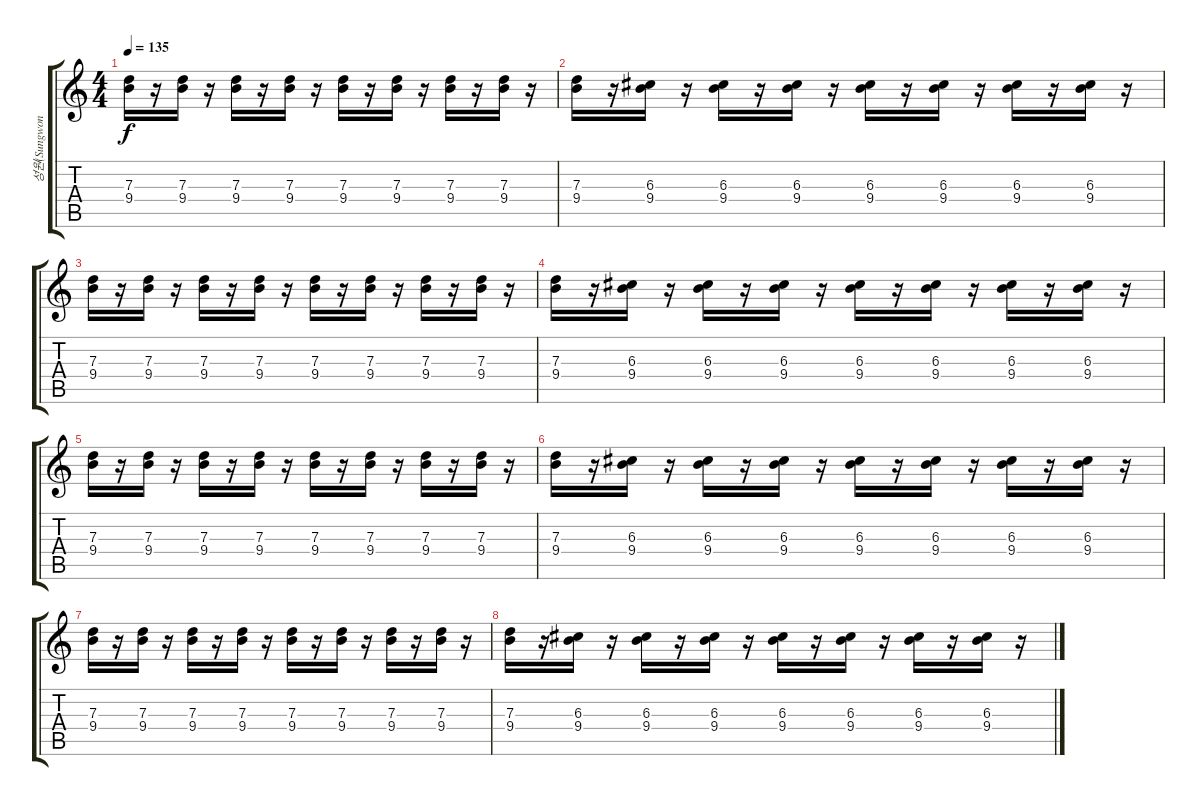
\track ("성원(Sungwon)" "성원(Sungwon") {instrument overdrivenguitar}
\staff {score tabs}
\tuning (E4 B3 G3 D3 A2 E2) {hide}
\ts (4 4)
\tempo 135
\clef g2
\ks c
(7.3 9.4).16{dy f} r.16 (7.3 9.4).16 r.16 (7.3 9.4).16 r.16 (7.3 9.4).16 r.16 (7.3 9.4).16 r.16 (7.3 9.4).16 r.16 (7.3 9.4).16 r.16 (7.3 9.4).16 r.16 |
(7.3 9.4).16 r.16 (6.3 9.4).16 r.16 (6.3 9.4).16 r.16 (6.3 9.4).16 r.16 (6.3 9.4).16 r.16 (6.3 9.4).16 r.16 (6.3 9.4).16 r.16 (6.3 9.4).16 r.16 |
(7.3 9.4).16 r.16 (7.3 9.4).16 r.16 (7.3 9.4).16 r.16 (7.3 9.4).16 r.16 (7.3 9.4).16 r.16 (7.3 9.4).16 r.16 (7.3 9.4).16 r.16 (7.3 9.4).16 r.16 |
(7.3 9.4).16 r.16 (6.3 9.4).16 r.16 (6.3 9.4).16 r.16 (6.3 9.4).16 r.16 (6.3 9.4).16 r.16 (6.3 9.4).16 r.16 (6.3 9.4).16 r.16 (6.3 9.4).16 r.16 |
(7.3 9.4).16 r.16 (7.3 9.4).16 r.16 (7.3 9.4).16 r.16 (7.3 9.4).16 r.16 (7.3 9.4).16 r.16 (7.3 9.4).16 r.16 (7.3 9.4).16 r.16 (7.3 9.4).16 r.16 |
(7.3 9.4).16 r.16 (6.3 9.4).16 r.16 (6.3 9.4).16 r.16 (6.3 9.4).16 r.16 (6.3 9.4).16 r.16 (6.3 9.4).16 r.16 (6.3 9.4).16 r.16 (6.3 9.4).16 r.16 |
(7.3 9.4).16 r.16 (7.3 9.4).16 r.16 (7.3 9.4).16 r.16 (7.3 9.4).16 r.16 (7.3 9.4).16 r.16 (7.3 9.4).16 r.16 (7.3 9.4).16 r.16 (7.3 9.4).16 r.16 |
(7.3 9.4).16 r.16 (6.3 9.4).16 r.16 (6.3 9.4).16 r.16 (6.3 9.4).16 r.16 (6.3 9.4).16 r.16 (6.3 9.4).16 r.16 (6.3 9.4).16 r.16 (6.3 9.4).16 r.16
